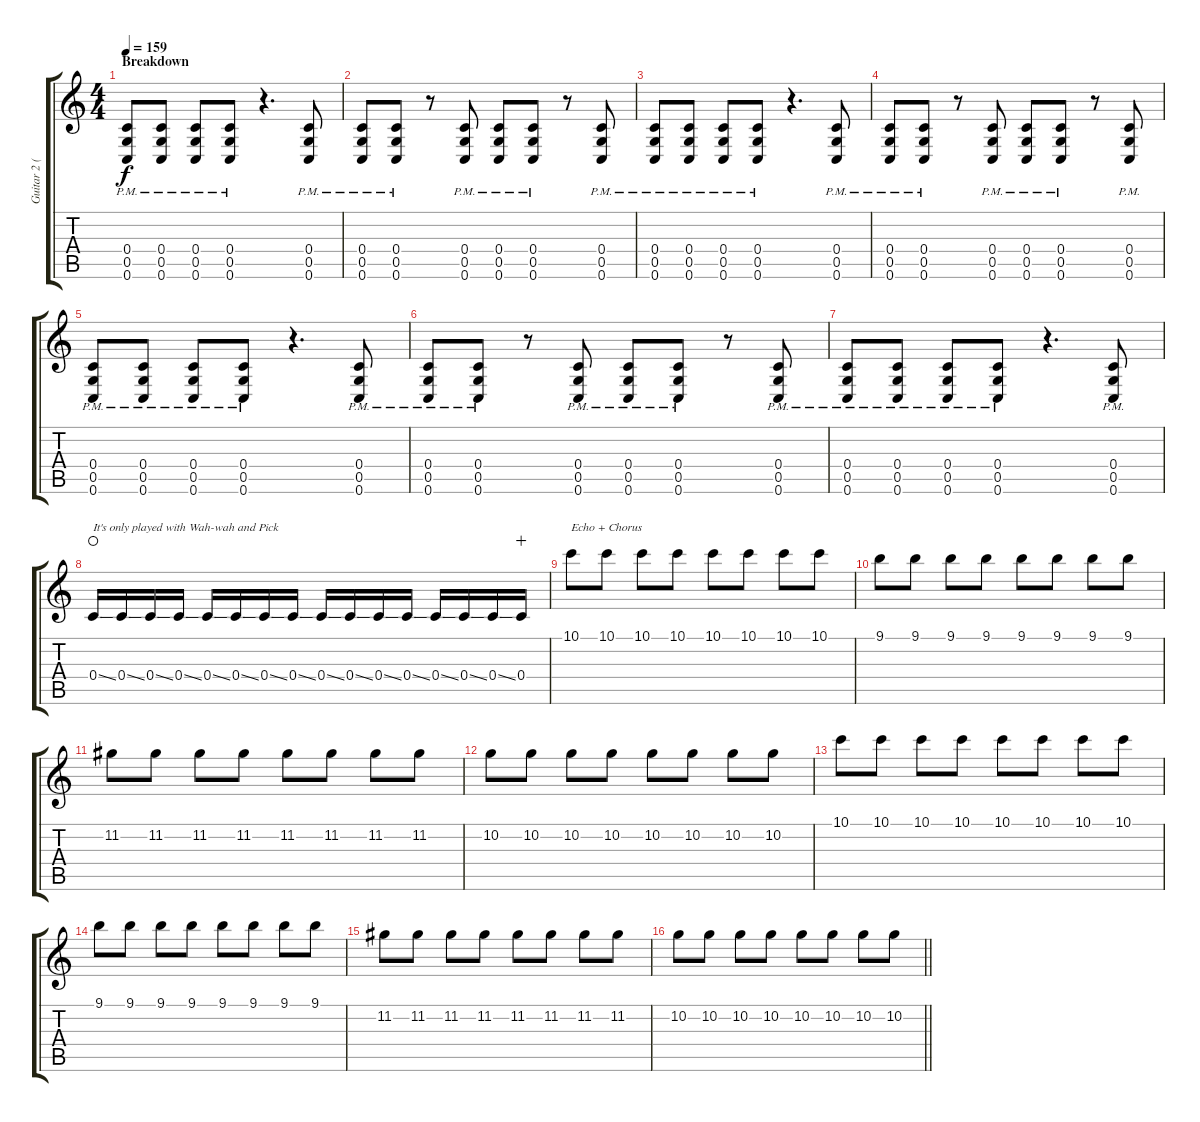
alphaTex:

\track ("Guitar 2 (Travis Miguel)" "Guitar 2 (") {instrument distortionguitar}
\staff {score tabs}
\tuning (D4 A3 F3 C3 G2 C2) {hide}
\ts (4 4)
\section ("" "Breakdown")
\tempo 159
\clef g2
\ks c
(0.4{pm} 0.5{pm} 0.6{pm}).8{dy f} (0.4{pm} 0.5{pm} 0.6{pm}).8 (0.4{pm} 0.5{pm} 0.6{pm}).8 (0.4{pm} 0.5{pm} 0.6{pm}).8 r.4{d} (0.4{pm} 0.5{pm} 0.6{pm}).8 |
(0.4{pm} 0.5{pm} 0.6{pm}).8 (0.4{pm} 0.5{pm} 0.6{pm}).8 r.8 (0.4{pm} 0.5{pm} 0.6{pm}).8 (0.4{pm} 0.5{pm} 0.6{pm}).8 (0.4{pm} 0.5{pm} 0.6{pm}).8 r.8 (0.4{pm} 0.5{pm} 0.6{pm}).8 |
(0.4{pm} 0.5{pm} 0.6{pm}).8 (0.4{pm} 0.5{pm} 0.6{pm}).8 (0.4{pm} 0.5{pm} 0.6{pm}).8 (0.4{pm} 0.5{pm} 0.6{pm}).8 r.4{d} (0.4{pm} 0.5{pm} 0.6{pm}).8 |
(0.4{pm} 0.5{pm} 0.6{pm}).8 (0.4{pm} 0.5{pm} 0.6{pm}).8 r.8 (0.4{pm} 0.5{pm} 0.6{pm}).8 (0.4{pm} 0.5{pm} 0.6{pm}).8 (0.4{pm} 0.5{pm} 0.6{pm}).8 r.8 (0.4{pm} 0.5{pm} 0.6{pm}).8 |
(0.4{pm} 0.5{pm} 0.6{pm}).8 (0.4{pm} 0.5{pm} 0.6{pm}).8 (0.4{pm} 0.5{pm} 0.6{pm}).8 (0.4{pm} 0.5{pm} 0.6{pm}).8 r.4{d} (0.4{pm} 0.5{pm} 0.6{pm}).8 |
(0.4{pm} 0.5{pm} 0.6{pm}).8 (0.4{pm} 0.5{pm} 0.6{pm}).8 r.8 (0.4{pm} 0.5{pm} 0.6{pm}).8 (0.4{pm} 0.5{pm} 0.6{pm}).8 (0.4{pm} 0.5{pm} 0.6{pm}).8 r.8 (0.4{pm} 0.5{pm} 0.6{pm}).8 |
(0.4{pm} 0.5{pm} 0.6{pm}).8 (0.4{pm} 0.5{pm} 0.6{pm}).8 (0.4{pm} 0.5{pm} 0.6{pm}).8 (0.4{pm} 0.5{pm} 0.6{pm}).8 r.4{d} (0.4{pm} 0.5{pm} 0.6{pm}).8 |
0.4{ss}.16{txt "It's only played with Wah-wah and Pick" waho} 0.4{ss}.16 0.4{ss}.16 0.4{ss}.16 0.4{ss}.16 0.4{ss}.16 0.4{ss}.16 0.4{ss}.16 0.4{ss}.16 0.4{ss}.16 0.4{ss}.16 0.4{ss}.16 0.4{ss}.16 0.4{ss}.16 0.4{ss}.16 0.4.16{wahc} |
10.1.8{txt "Echo + Chorus"} 10.1.8 10.1.8 10.1.8 10.1.8 10.1.8 10.1.8 10.1.8 |
9.1.8 9.1.8 9.1.8 9.1.8 9.1.8 9.1.8 9.1.8 9.1.8 |
11.2.8 11.2.8 11.2.8 11.2.8 11.2.8 11.2.8 11.2.8 11.2.8 |
10.2.8 10.2.8 10.2.8 10.2.8 10.2.8 10.2.8 10.2.8 10.2.8 |
10.1.8 10.1.8 10.1.8 10.1.8 10.1.8 10.1.8 10.1.8 10.1.8 |
9.1.8 9.1.8 9.1.8 9.1.8 9.1.8 9.1.8 9.1.8 9.1.8 |
11.2.8 11.2.8 11.2.8 11.2.8 11.2.8 11.2.8 11.2.8 11.2.8 |
\barLineRight lightlight
10.2.8 10.2.8 10.2.8 10.2.8 10.2.8 10.2.8 10.2.8 10.2.8
